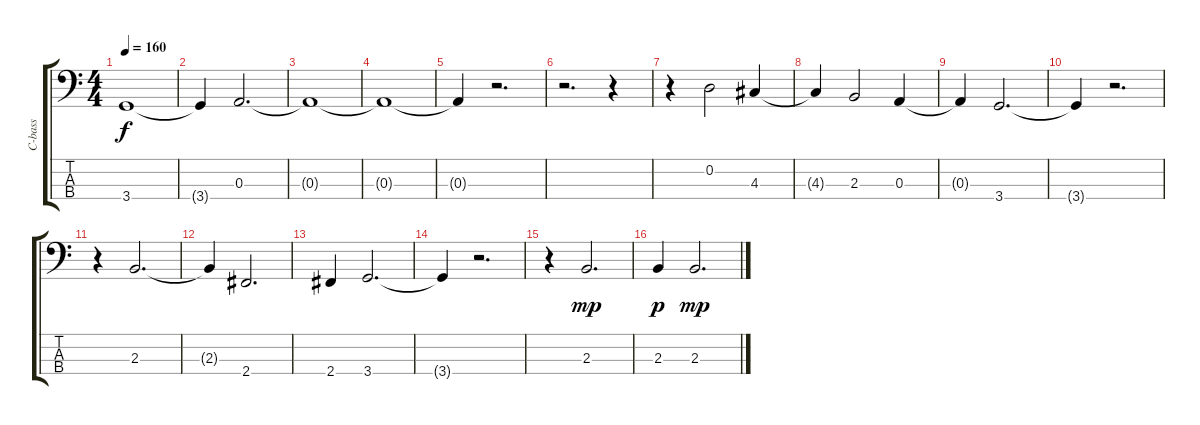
\track ("C-bass" "C-bass") {instrument fretlessbass}
\staff {score tabs}
\tuning (G2 D2 A1 E1) {hide}
\ts (4 4)
\tempo 160
\clef f4
\ks c
3.4{t}.1{dy f} |
3.4{t}.4 0.3.2{d} |
0.3{t}.1 |
0.3{t}.1 |
0.3{t}.4 r.2{d} |
r.2{d} r.4 |
r.4 0.2.2 4.3.4 |
4.3{t}.4 2.3.2 0.3.4 |
0.3{t}.4 3.4.2{d} |
3.4{t}.4 r.2{d} |
r.4 2.3.2{d} |
2.3{t}.4 2.4.2{d} |
2.4.4 3.4.2{d} |
3.4{t}.4 r.2{d} |
r.4 2.3.2{d dy mp} |
2.3.4{dy p} 2.3.2{d dy mp}
